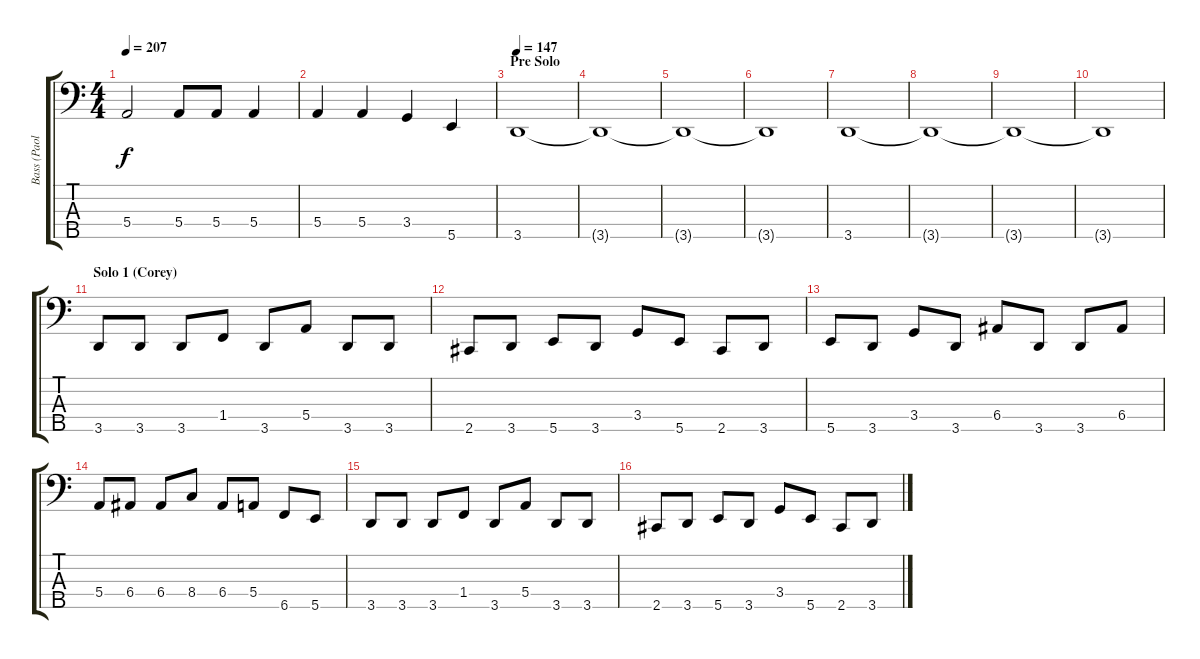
\track ("Bass (Paolo)" "Bass (Paol") {instrument electricbasspick}
\staff {score tabs}
\tuning (G2 D2 A1 E1 B0) {hide}
\ts (4 4)
\tempo 207
\clef f4
\ks c
5.4.2{dy f} 5.4.8 5.4.8 5.4.4 |
5.4.4 5.4.4 3.4.4 5.5.4 |
\section ("" "Pre Solo")
\tempo 147
3.5.1 |
3.5{t}.1 |
3.5{t}.1 |
3.5{t}.1 |
3.5.1 |
3.5{t}.1 |
3.5{t}.1 |
3.5{t}.1 |
\section ("" "Solo 1 (Corey)")
3.5.8 3.5.8 3.5.8 1.4.8 3.5.8 5.4.8 3.5.8 3.5.8 |
2.5.8 3.5.8 5.5.8 3.5.8 3.4.8 5.5.8 2.5.8 3.5.8 |
5.5.8 3.5.8 3.4.8 3.5.8 6.4.8 3.5.8 3.5.8 6.4.8 |
5.4.8 6.4.8 6.4.8 8.4.8 6.4.8 5.4.8 6.5.8 5.5.8 |
3.5.8 3.5.8 3.5.8 1.4.8 3.5.8 5.4.8 3.5.8 3.5.8 |
2.5.8 3.5.8 5.5.8 3.5.8 3.4.8 5.5.8 2.5.8 3.5.8
